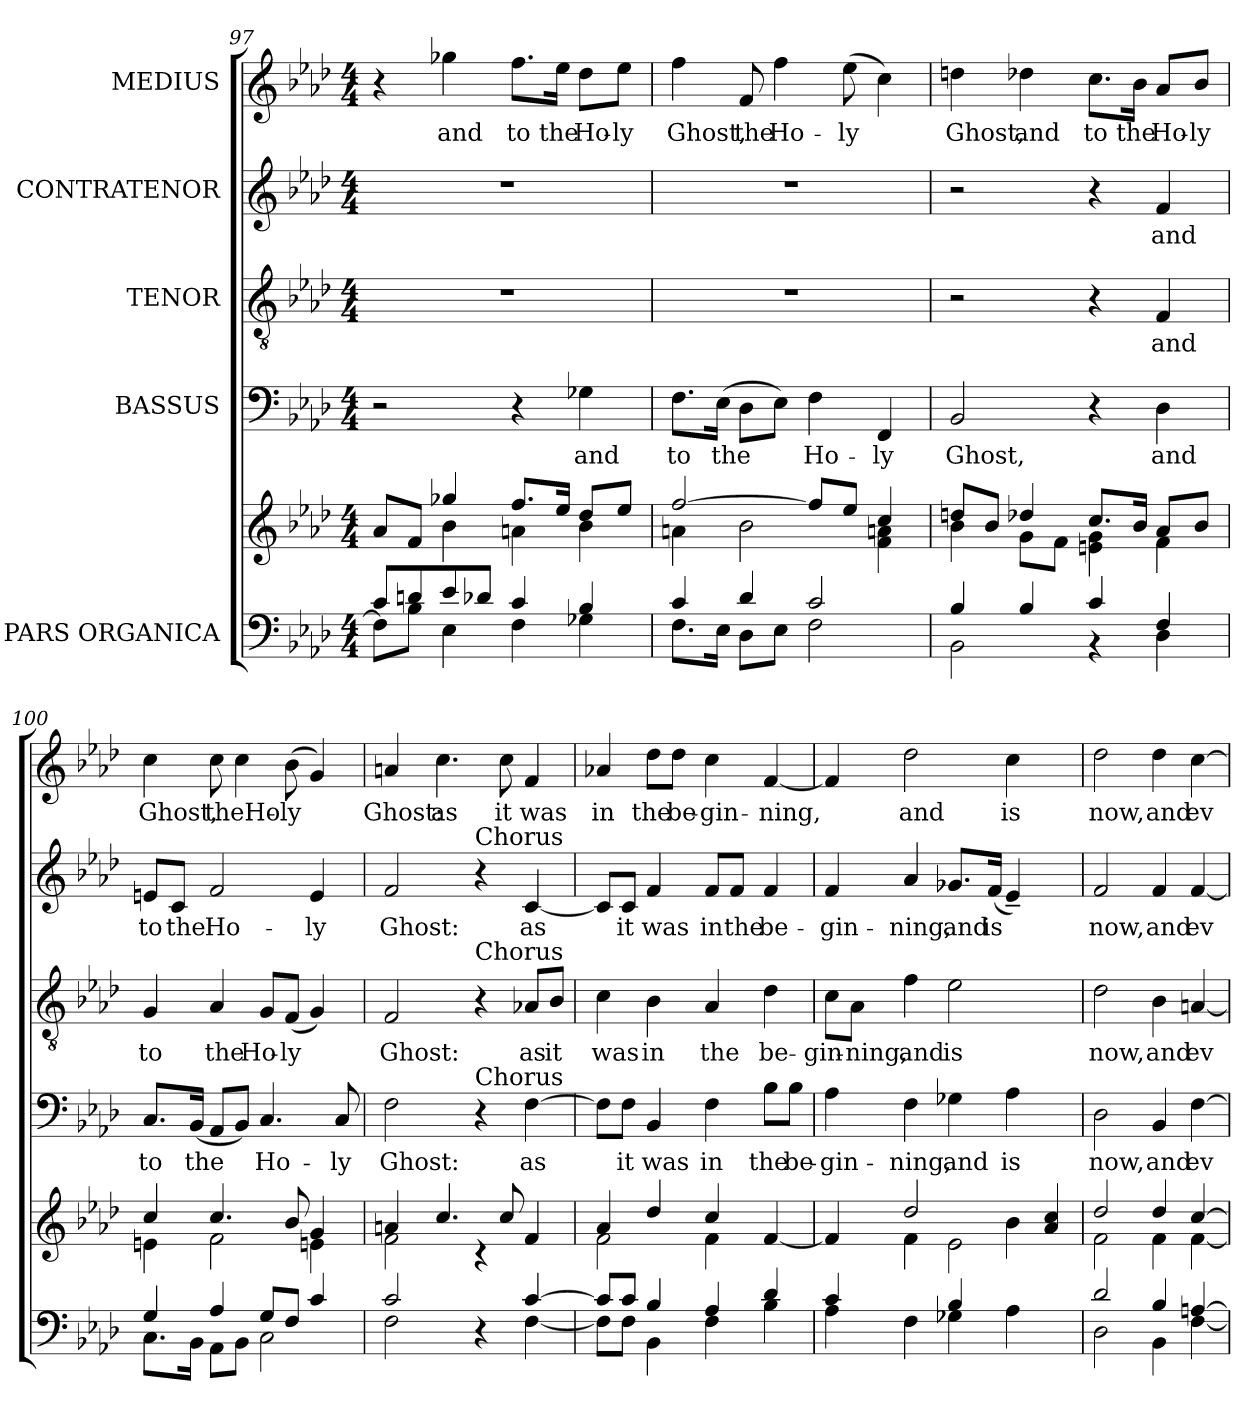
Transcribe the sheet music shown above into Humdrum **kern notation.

**kern	**kern	**kern	**text	**kern	**text	**kern	**text	**kern	**text
*part5	*part5	*part4	*part4	*part3	*part3	*part2	*part2	*part1	*part1
*staff6	*staff5	*staff4	*staff4	*staff3	*staff3	*staff2	*staff2	*staff1	*staff1
*I"PARS ORGANICA	*	*I"BASSUS	*	*I"TENOR	*	*I"CONTRATENOR	*	*I"MEDIUS	*
*clefF4	*clefG2	*clefF4	*	*clefGv2	*	*clefG2	*	*clefG2	*
*k[b-e-a-d-]	*k[b-e-a-d-]	*k[b-e-a-d-]	*	*k[b-e-a-d-]	*	*k[b-e-a-d-]	*	*k[b-e-a-d-]	*
*A-:	*A-:	*A-:	*	*A-:	*	*A-:	*	*A-:	*
*M4/4	*M4/4	*M4/4	*	*M4/4	*	*M4/4	*	*M4/4	*
=97	=97	=97	=97	=97	=97	=97	=97	=97	=97
*^	*^	*	*	*	*	*	*	*	*
8c/L	8F\L]	8a-/L	4ryy	2r	.	1r	.	1r	.	4r	.
8dn/	8B-\J	8f/J	.	.	.	.	.	.	.	.	.
!	!	!	!	!	!	!	!	!	!	!	!LO:LY:b:cj
8e-/	4E-\	4gg-X/	4b-\	.	.	.	.	.	.	4gg-X\	and
8d-X/J	.	.	.	.	.	.	.	.	.	.	.
!	!	!	!	!	!	!	!	!	!	!	!LO:LY:b:cj
4c/	4F\	8.ff/L	4an\	4r	.	.	.	.	.	8.ff\L	to
!	!	!	!	!	!	!	!	!	!	!	!LO:LY:b:cj
.	.	16ee-/J	.	.	.	.	.	.	.	16ee-\J	the
!	!	!	!	!	!LO:LY:b:cj	!	!	!	!	!	!LO:LY:b:cj
4B-/	4G-X\	8dd-/L	4b-\	4G-X\	and	.	.	.	.	8dd-\L	Ho-
!	!	!	!	!	!	!	!	!	!	!	!LO:LY:b:cj
.	.	8ee-/J	.	.	.	.	.	.	.	8ee-\J	-ly
=98	=98	=98	=98	=98	=98	=98	=98	=98	=98	=98	=98
!	!	!	!	!	!LO:LY:b:cj	!	!	!	!	!	!LO:LY:b:cj
4c/	8.F\L	[>2ff/	4an\	8.F\L	to	1r	.	1r	.	4ff\	Ghost,
!	!	!	!	!	!LO:LY:b	!	!	!	!	!	!
.	16E-\J	.	.	(>16E-\J	the	.	.	.	.	.	.
!	!	!	!	!	!	!	!	!	!	!	!LO:LY:b:cj
4d-/	8D-\L	.	2b-\	8D-\L	.	.	.	.	.	8f/	the
!	!	!	!	!	!	!	!	!	!	!	!LO:LY:b:cj
.	8E-\J	.	.	8E-\J)	.	.	.	.	.	4ff\	Ho-
!	!	!	!	!	!LO:LY:b:cj	!	!	!	!	!	!
2c/	2F\	8ff/L]	.	4F\	Ho-	.	.	.	.	.	.
!	!	!	!	!	!	!	!	!	!	!	!LO:LY:b:cj
.	.	8ee-/J	.	.	.	.	.	.	.	(>8ee-\	-ly
!	!	!	!	!	!LO:LY:b:cj	!	!	!	!	!	!
.	.	4cc/	4an\ 4f\	4FF/	-ly	.	.	.	.	4cc\)	.
!!LO:PB:g=z
=99	=99	=99	=99	=99	=99	=99	=99	=99	=99	=99	=99
!	!	!	!	!	!LO:LY:b:cj	!	!	!	!	!	!LO:LY:b:cj
4B-/	2BB-\	8ddn/L	4b-\	2BB-/	Ghost,	2r	.	2r	.	4ddn\	Ghost,
.	.	8b-/J	.	.	.	.	.	.	.	.	.
!	!	!	!	!	!	!	!	!	!	!	!LO:LY:b:cj
4B-/	.	4dd-X/	8g\L	.	.	.	.	.	.	4dd-X\	and
.	.	.	8f\J	.	.	.	.	.	.	.	.
!	!	!	!	!	!	!	!	!	!	!	!LO:LY:b:cj
4c/	4rBB	8.cc/L	4en\ 4g\	4r	.	4r	.	4r	.	8.cc\L	to
!	!	!	!	!	!	!	!	!	!	!	!LO:LY:b:cj
.	.	16b-/J	.	.	.	.	.	.	.	16b-\J	the
!	!	!	!	!	!LO:LY:b:cj	!	!LO:LY:b:cj	!	!LO:LY:b:cj	!	!LO:LY:b:cj
4F/	4D-\	8a-/L	4f\	4D-\	and	4F/	and	4f/	and	8a-/L	Ho-
!	!	!	!	!	!	!	!	!	!	!	!LO:LY:b:rj
.	.	8b-/J	.	.	.	.	.	.	.	8b-/J	-ly
=100	=100	=100	=100	=100	=100	=100	=100	=100	=100	=100	=100
!	!	!	!	!	!LO:LY:b:cj	!	!LO:LY:b:cj	!	!LO:LY:b:cj	!	!LO:LY:b:cj
4G/	8.C\L	4cc/	4en\	8.C/L	to	4G/	to	8en/L	to	4cc\	Ghost,
!	!	!	!	!	!	!	!	!	!LO:LY:b:cj	!	!
.	.	.	.	.	.	.	.	8c/J	the	.	.
!	!	!	!	!	!LO:LY:b	!	!	!	!	!	!
.	16BB-\J	.	.	(<16BB-/J	the	.	.	.	.	.	.
!	!	!	!	!	!	!	!LO:LY:b:cj	!	!LO:LY:b:cj	!	!LO:LY:b
4A-/	8AA-\L	4.cc/	2f\	8AA-/L	.	4A-/	the	2f/	Ho-	8cc\	theHo-
.	8BB-\J	.	.	8BB-/J)	.	.	.	.	.	4cc\	.
!	!	!	!	!	!LO:LY:b:cj	!	!LO:LY:b:cj	!	!	!	!
8G/L	2C\	.	.	4.C/	Ho-	8G/L	Ho-	.	.	.	.
!	!	!	!	!	!	!	!LO:LY:b:rj	!	!	!	!LO:LY:b:cj
8F/J	.	8b-/	.	.	.	(<8F/J	-ly	.	.	(>8b-\	-ly
!	!	!	!	!	!	!	!	!	!LO:LY:b:cj	!	!
4c/	.	4g/	4en\	.	.	4G/)	.	4e/	-ly	4g/)	.
!	!	!	!	!	!LO:LY:b:cj	!	!	!	!	!	!
.	.	.	.	8C/	-ly	.	.	.	.	.	.
=101	=101	=101	=101	=101	=101	=101	=101	=101	=101	=101	=101
!	!	!	!	!	!LO:LY:b:cj	!	!LO:LY:b:cj	!	!LO:LY:b:cj	!	!LO:LY:b:cj
2c/	2F\	4an/	2f\	2F\	Ghost:	2F/	Ghost:	2f/	Ghost:	4an/	Ghost:
!	!	!	!	!	!	!	!	!	!	!	!LO:LY:b:cj
.	.	4.cc/	.	.	.	.	.	.	.	4.cc\	as
!	!	!	!	!	!	!	!	!LO:TX:a:t=Chorus	!	!	!
!	!	!	!	!	!	!LO:TX:a:t=Chorus	!	!	!	!	!
!	!	!	!	!LO:TX:a:t=Chorus	!	!	!	!	!	!	!
4r	4ryy	.	4rc	4r	.	4r	.	4r	.	.	.
!	!	!	!	!	!	!	!	!	!	!	!LO:LY:b:cj
.	.	8cc/	.	.	.	.	.	.	.	8cc\	it
!	!	!	!	!	!LO:LY:b:cj	!	!LO:LY:b:cj	!	!LO:LY:b:cj	!	!LO:LY:b:cj
[>4c/	[<4F\	4f/	4ryy	[>4F\	as	8A-X/L	as	[<4c/	as	4f/	was
!	!	!	!	!	!	!	!LO:LY:b:cj	!	!	!	!
.	.	.	.	.	.	8B-/J	it	.	.	.	.
=102	=102	=102	=102	=102	=102	=102	=102	=102	=102	=102	=102
!	!	!	!	!	!	!	!LO:LY:b:cj	!	!	!	!LO:LY:b:cj
8c/L]	8F\L]	4a-/	2f\	8F\L]	.	4c\	was	8c/L]	.	4a-X/	in
!	!	!	!	!	!LO:LY:b:cj	!	!	!	!LO:LY:b:cj	!	!
8c/J	8F\J	.	.	8F\J	it	.	.	8c/J	it	.	.
!	!	!	!	!	!LO:LY:b:cj	!	!LO:LY:b:cj	!	!LO:LY:b:cj	!	!LO:LY:b:cj
4B-/	4BB-\	4dd-/	.	4BB-/	was	4B-\	in	4f/	was	8dd-\L	the
!	!	!	!	!	!	!	!	!	!	!	!LO:LY:b
.	.	.	.	.	.	.	.	.	.	8dd-\J	be-
!	!	!	!	!	!LO:LY:b:cj	!	!LO:LY:b:cj	!	!LO:LY:b:cj	!	!LO:LY:b:cj
4A-/	4F\	4cc/	4f\	4F\	in	4A-/	the	8f/L	in	4cc\	-gin-
!	!	!	!	!	!	!	!	!	!LO:LY:b:cj	!	!
.	.	.	.	.	.	.	.	8f/J	the	.	.
!	!	!	!	!	!LO:LY:b:cj	!	!LO:LY:b:cj	!	!LO:LY:b:cj	!	!LO:LY:b
4d-/	4B-\	[<4f/	4ryy	8B-\L	the	4d-\	be-	4f/	be-	[>4f/	-ning,
!	!	!	!	!	!LO:LY:b:cj	!	!	!	!	!	!
.	.	.	.	8B-\J	be-	.	.	.	.	.	.
!!LO:LB:g=z
=103	=103	=103	=103	=103	=103	=103	=103	=103	=103	=103	=103
!	!	!	!	!	!LO:LY:b:cj	!	!LO:LY:b	!	!LO:LY:b:cj	!	!
4c/	4A-\	4f/]	4ryy	4A-\	-gin-	8c\L	-gin-	4f/	-gin-	4f/]	.
!	!	!	!	!	!	!	!LO:LY:b:cj	!	!	!	!
.	.	.	.	.	.	8A-\J	-ning,	.	.	.	.
!	!	!	!	!	!LO:LY:b:cj	!	!LO:LY:b:cj	!	!LO:LY:b:cj	!	!LO:LY:b:cj
4ryy	4F\	2dd-/	4f\	4F\	-ning,	4f\	and	4a-/	-ning,	2dd-\	and
!	!	!	!	!	!LO:LY:b:cj	!	!LO:LY:b:cj	!	!LO:LY:b:cj	!	!
4B-/	4G-X\	.	2e-\	4G-X\	and	2e-\	is	8.g-X/L	and	.	.
!	!	!	!	!	!	!	!	!	!LO:LY:b:cj	!	!
.	.	.	.	.	.	.	.	(<16f/J	is	.	.
!	!	!	!	!	!LO:LY:b:cj	!	!	!	!	!	!LO:LY:b:cj
4ryy	4A-\	4b-\	.	4A-\	is	.	.	4e-~</)	.	4cc\	is
4ryy	4ryy	4a-/ 4cc/	4ryy	4ryy	.	4ryy	.	4ryy	.	4ryy	.
=104	=104	=104	=104	=104	=104	=104	=104	=104	=104	=104	=104
!	!	!	!	!	!LO:LY:b:cj	!	!LO:LY:b:cj	!	!LO:LY:b:cj	!	!LO:LY:b:cj
2d-/	2D-\	2dd-/	2f\	2D-\	now,	2d-\	now,	2f/	now,	2dd-\	now,
!	!	!	!	!	!LO:LY:b:cj	!	!LO:LY:b:cj	!	!LO:LY:b:cj	!	!LO:LY:b:cj
4B-/	4BB-\	4dd-/	4f\	4BB-/	and	4B-\	and	4f/	and	4dd-\	and
!	!	!	!	!	!LO:LY:b:cj	!	!LO:LY:b:cj	!	!LO:LY:b:cj	!	!LO:LY:b:cj
[>4An/	[<4F\	[>4cc/	[<4f\	[>4F\	ev-	[<4An/	ev-	[<4f/	ev-	[>4cc\	ev-
*v	*v	*	*	*	*	*	*	*	*	*	*
*	*v	*v	*	*	*	*	*	*	*	*
=	=	=	=	=	=	=	=	=	=
*-	*-	*-	*-	*-	*-	*-	*-	*-	*-
